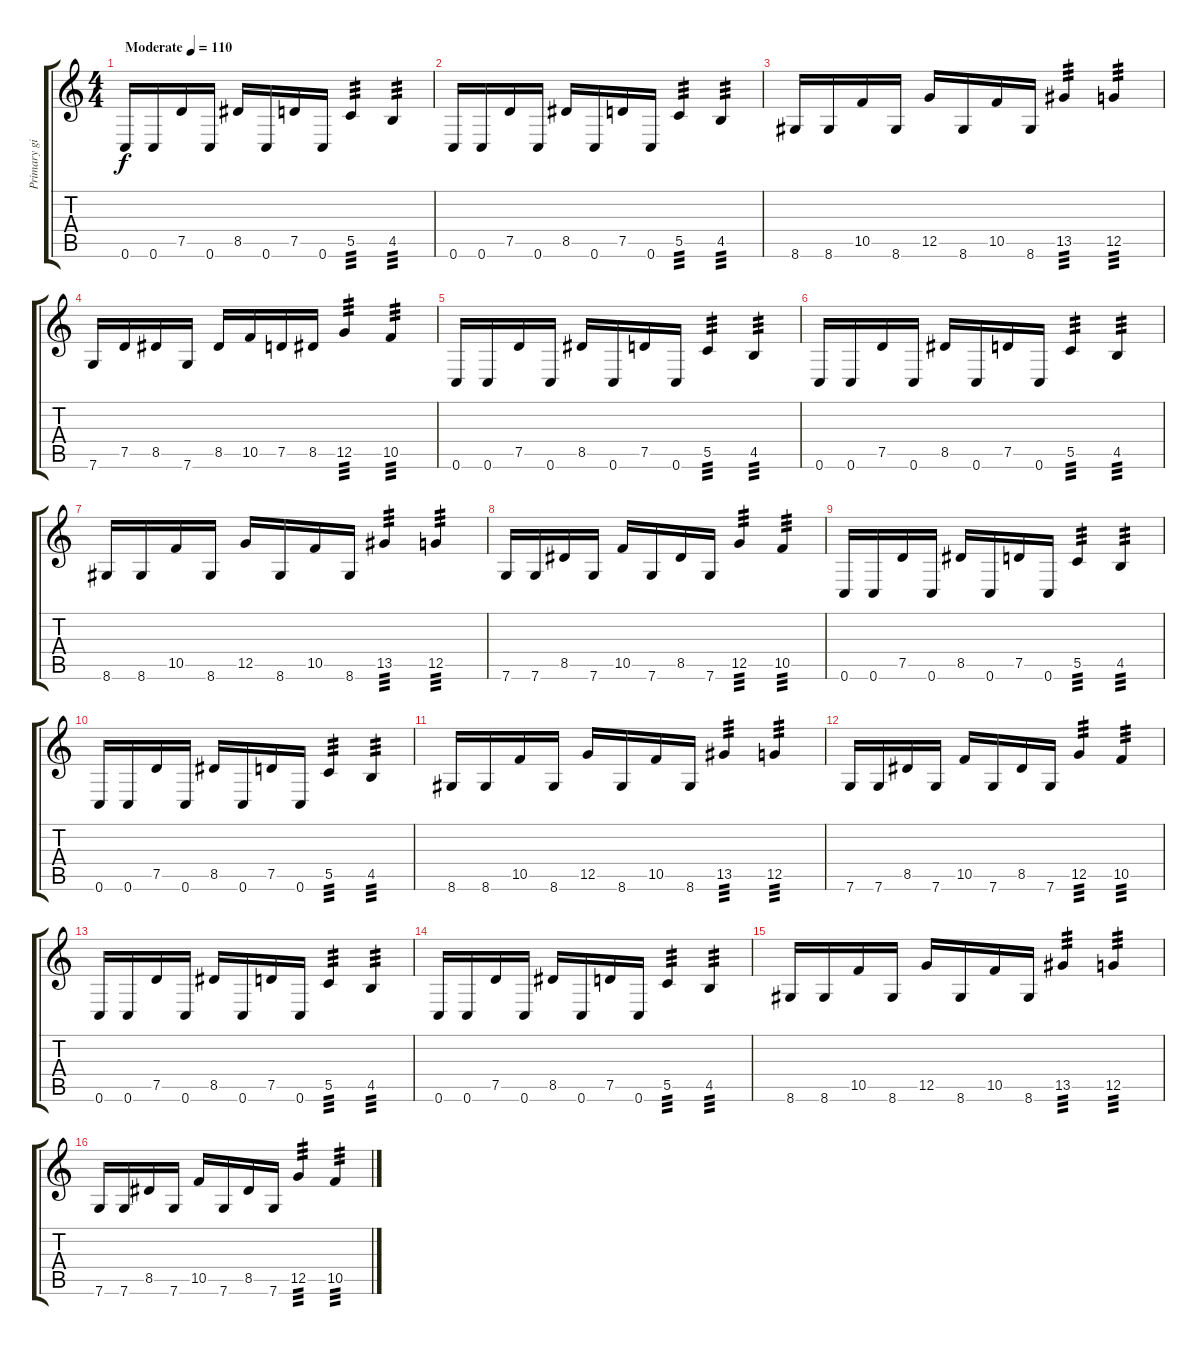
\track ("Primary gitbox" "Primary gi") {instrument overdrivenguitar}
\staff {score tabs}
\tuning (D4 A3 F3 C3 G2 C2) {hide}
\ts (4 4)
\tempo (110 "Moderate")
\clef g2
\ks c
0.6.16{dy f instrument overdrivenguitar} 0.6.16 7.5.16 0.6.16 8.5.16 0.6.16 7.5.16 0.6.16 5.5.4{tp 3} 4.5.4{tp 3} |
0.6.16 0.6.16 7.5.16 0.6.16 8.5.16 0.6.16 7.5.16 0.6.16 5.5.4{tp 3} 4.5.4{tp 3} |
8.6.16 8.6.16 10.5.16 8.6.16 12.5.16 8.6.16 10.5.16 8.6.16 13.5.4{tp 3} 12.5.4{tp 3} |
7.6.16 7.5.16 8.5.16 7.6.16 8.5.16 10.5.16 7.5.16 8.5.16 12.5.4{tp 3} 10.5.4{tp 3} |
0.6.16 0.6.16 7.5.16 0.6.16 8.5.16 0.6.16 7.5.16 0.6.16 5.5.4{tp 3} 4.5.4{tp 3} |
0.6.16 0.6.16 7.5.16 0.6.16 8.5.16 0.6.16 7.5.16 0.6.16 5.5.4{tp 3} 4.5.4{tp 3} |
8.6.16 8.6.16 10.5.16 8.6.16 12.5.16 8.6.16 10.5.16 8.6.16 13.5.4{tp 3} 12.5.4{tp 3} |
7.6.16 7.6.16 8.5.16 7.6.16 10.5.16 7.6.16 8.5.16 7.6.16 12.5.4{tp 3} 10.5.4{tp 3} |
0.6.16 0.6.16 7.5.16 0.6.16 8.5.16 0.6.16 7.5.16 0.6.16 5.5.4{tp 3} 4.5.4{tp 3} |
0.6.16 0.6.16 7.5.16 0.6.16 8.5.16 0.6.16 7.5.16 0.6.16 5.5.4{tp 3} 4.5.4{tp 3} |
8.6.16 8.6.16 10.5.16 8.6.16 12.5.16 8.6.16 10.5.16 8.6.16 13.5.4{tp 3} 12.5.4{tp 3} |
7.6.16 7.6.16 8.5.16 7.6.16 10.5.16 7.6.16 8.5.16 7.6.16 12.5.4{tp 3} 10.5.4{tp 3} |
0.6.16 0.6.16 7.5.16 0.6.16 8.5.16 0.6.16 7.5.16 0.6.16 5.5.4{tp 3} 4.5.4{tp 3} |
0.6.16 0.6.16 7.5.16 0.6.16 8.5.16 0.6.16 7.5.16 0.6.16 5.5.4{tp 3} 4.5.4{tp 3} |
8.6.16 8.6.16 10.5.16 8.6.16 12.5.16 8.6.16 10.5.16 8.6.16 13.5.4{tp 3} 12.5.4{tp 3} |
7.6.16 7.6.16 8.5.16 7.6.16 10.5.16 7.6.16 8.5.16 7.6.16 12.5.4{tp 3} 10.5.4{tp 3}
